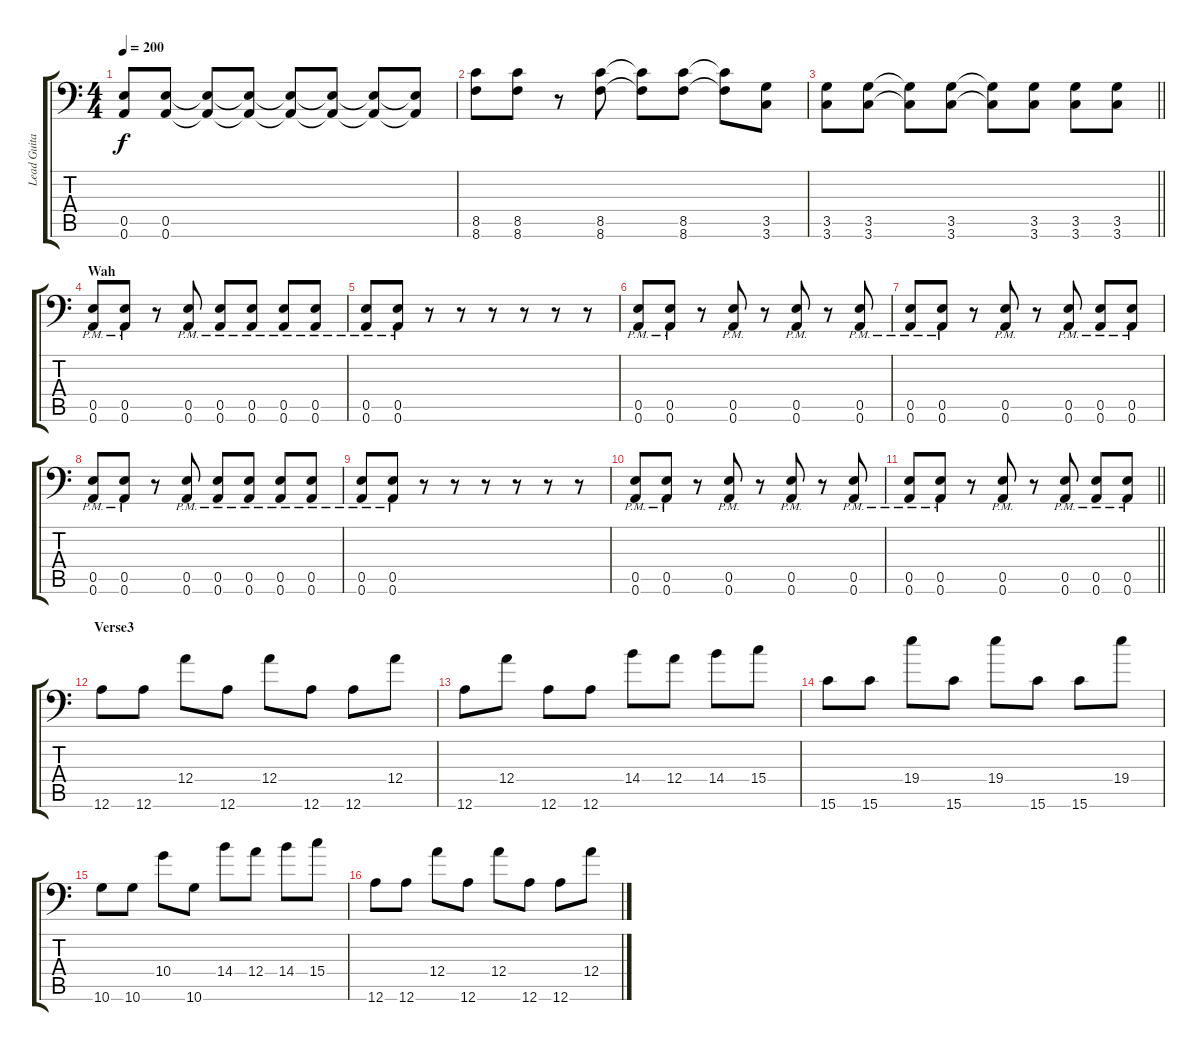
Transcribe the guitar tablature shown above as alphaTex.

\track ("Lead Guitar" "Lead Guita") {instrument distortionguitar}
\staff {score tabs}
\tuning (B3 Gb3 D3 A2 E2 A1) {hide}
\ts (4 4)
\tempo 200
\clef f4
\ks c
(0.5 0.6).8{dy f} (0.5 0.6).8 (0.5{t} 0.6{t}).8 (0.5{t} 0.6{t}).8 (0.5{t} 0.6{t}).8 (0.5{t} 0.6{t}).8 (0.5{t} 0.6{t}).8 (0.5{t} 0.6{t}).8 |
(8.5 8.6).8 (8.5 8.6).8 r.8 (8.5 8.6).8 (8.5{t} 8.6{t}).8 (8.5 8.6).8 (8.5{t} 8.6{t}).8 (3.5 3.6).8 |
\barLineRight lightlight
(3.5 3.6).8 (3.5 3.6).8 (3.5{t} 3.6{t}).8 (3.5 3.6).8 (3.5{t} 3.6{t}).8 (3.5 3.6).8 (3.5 3.6).8 (3.5 3.6).8 |
\section ("" "Wah")
(0.5{pm} 0.6{pm}).8 (0.5{pm} 0.6{pm}).8 r.8 (0.5{pm} 0.6{pm}).8 (0.5{pm} 0.6{pm}).8 (0.5{pm} 0.6{pm}).8 (0.5{pm} 0.6{pm}).8 (0.5{pm} 0.6{pm}).8 |
(0.5{pm} 0.6{pm}).8 (0.5{pm} 0.6{pm}).8 r.8 r.8 r.8 r.8 r.8 r.8 |
(0.5{pm} 0.6{pm}).8 (0.5{pm} 0.6{pm}).8 r.8 (0.5{pm} 0.6{pm}).8 r.8 (0.5{pm} 0.6{pm}).8 r.8 (0.5{pm} 0.6{pm}).8 |
(0.5{pm} 0.6{pm}).8 (0.5{pm} 0.6{pm}).8 r.8 (0.5{pm} 0.6{pm}).8 r.8 (0.5{pm} 0.6{pm}).8 (0.5{pm} 0.6{pm}).8 (0.5{pm} 0.6{pm}).8 |
(0.5{pm} 0.6{pm}).8 (0.5{pm} 0.6{pm}).8 r.8 (0.5{pm} 0.6{pm}).8 (0.5{pm} 0.6{pm}).8 (0.5{pm} 0.6{pm}).8 (0.5{pm} 0.6{pm}).8 (0.5{pm} 0.6{pm}).8 |
(0.5{pm} 0.6{pm}).8 (0.5{pm} 0.6{pm}).8 r.8 r.8 r.8 r.8 r.8 r.8 |
(0.5{pm} 0.6{pm}).8 (0.5{pm} 0.6{pm}).8 r.8 (0.5{pm} 0.6{pm}).8 r.8 (0.5{pm} 0.6{pm}).8 r.8 (0.5{pm} 0.6{pm}).8 |
\barLineRight lightlight
(0.5{pm} 0.6{pm}).8 (0.5{pm} 0.6{pm}).8 r.8 (0.5{pm} 0.6{pm}).8 r.8 (0.5{pm} 0.6{pm}).8 (0.5{pm} 0.6{pm}).8 (0.5{pm} 0.6{pm}).8 |
\section ("" "Verse3")
12.6.8 12.6.8 12.4.8 12.6.8 12.4.8 12.6.8 12.6.8 12.4.8 |
12.6.8 12.4.8 12.6.8 12.6.8 14.4.8 12.4.8 14.4.8 15.4.8 |
15.6.8 15.6.8 19.4.8 15.6.8 19.4.8 15.6.8 15.6.8 19.4.8 |
10.6.8 10.6.8 10.4.8 10.6.8 14.4.8 12.4.8 14.4.8 15.4.8 |
12.6.8 12.6.8 12.4.8 12.6.8 12.4.8 12.6.8 12.6.8 12.4.8
